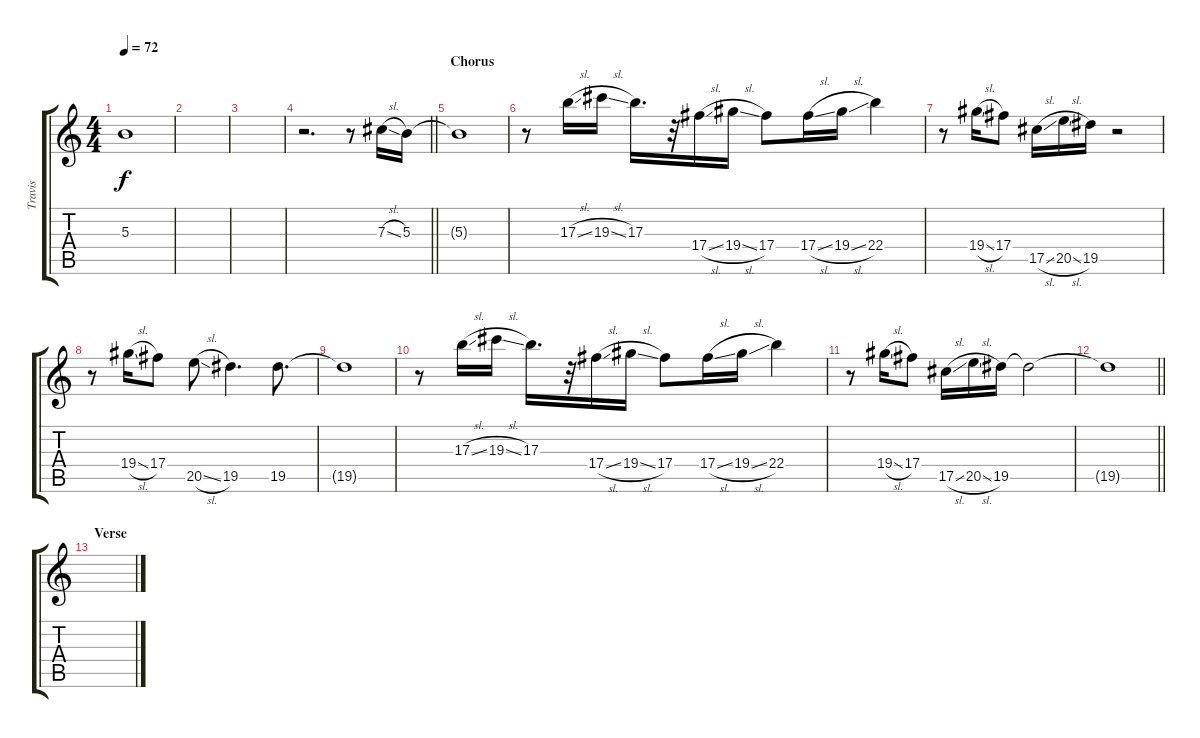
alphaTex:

\track ("Travis" "Travis") {instrument acousticguitarsteel}
\staff {score tabs}
\tuning (Eb4 Bb3 Gb3 Db3 Ab2 Eb2) {hide}
\ts (4 4)
\tempo 72
\clef g2
\ks c
5.3{t}.1{dy f} |
|
|
\barLineRight lightlight
r.2{d} r.8 7.3{sl}.16 5.3.16 |
\section ("" "Chorus")
5.3{t}.1{instrument acousticguitarsteel} |
r.8 17.3{sl}.16 19.3{sl}.16 17.3.16{d} r.32 17.4{sl}.16 19.4{sl}.16 17.4.8 17.4{sl}.16 19.4{sl}.16 22.4.4 |
r.8 19.4{sl}.16 17.4.8 17.5{sl}.16 20.5{sl}.16 19.5.16 r.2 |
r.8 19.4{sl}.16 17.4.8 20.5{sl}.8 19.5.4{d} 19.5.8{d} |
19.5{t}.1 |
r.8 17.3{sl}.16 19.3{sl}.16 17.3.16{d} r.32 17.4{sl}.16 19.4{sl}.16 17.4.8 17.4{sl}.16 19.4{sl}.16 22.4.4 |
r.8 19.4{sl}.16 17.4.8 17.5{sl}.16 20.5{sl}.16 19.5.16 19.5{t}.2 |
\barLineRight lightlight
19.5{t}.1 |
\section ("" "Verse")
